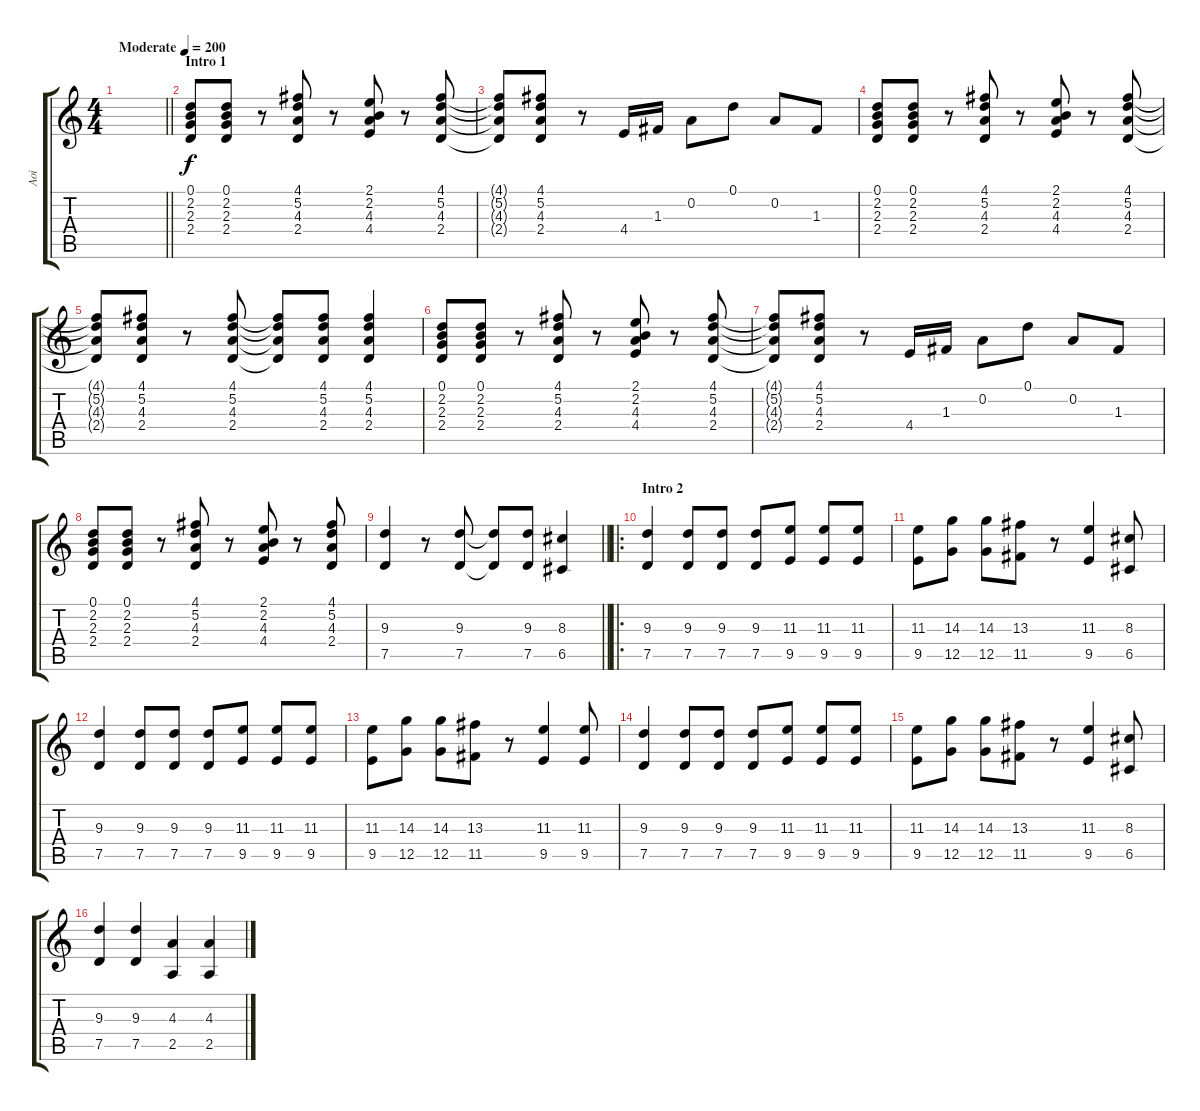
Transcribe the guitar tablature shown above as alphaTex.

\track ("Aoi" "Aoi") {instrument distortionguitar}
\staff {score tabs}
\tuning (D4 A3 F3 C3 G2 D2) {hide}
\ts (4 4)
\tempo (200 "Moderate")
\clef g2
\barLineRight lightlight
\ks c
|
\section ("" "Intro 1")
(0.1 2.2 2.3 2.4).8 (0.1 2.2 2.3 2.4).8 r.8 (4.1 5.2 4.3 2.4).8 r.8 (2.1 2.2 4.3 4.4).8 r.8 (4.1 5.2 4.3 2.4).8 |
(4.1{t} 5.2{t} 4.3{t} 2.4{t}).8 (4.1 5.2 4.3 2.4).8 r.8 4.4.16 1.3.16 0.2.8 0.1.8 0.2.8 1.3.8 |
(0.1 2.2 2.3 2.4).8 (0.1 2.2 2.3 2.4).8 r.8 (4.1 5.2 4.3 2.4).8 r.8 (2.1 2.2 4.3 4.4).8 r.8 (4.1 5.2 4.3 2.4).8 |
(4.1{t} 5.2{t} 4.3{t} 2.4{t}).8 (4.1 5.2 4.3 2.4).8 r.8 (4.1 5.2 4.3 2.4).8 (4.1{t} 5.2{t} 4.3{t} 2.4{t}).8 (4.1 5.2 4.3 2.4).8 (4.1 5.2 4.3 2.4).4 |
(0.1 2.2 2.3 2.4).8 (0.1 2.2 2.3 2.4).8 r.8 (4.1 5.2 4.3 2.4).8 r.8 (2.1 2.2 4.3 4.4).8 r.8 (4.1 5.2 4.3 2.4).8 |
(4.1{t} 5.2{t} 4.3{t} 2.4{t}).8 (4.1 5.2 4.3 2.4).8 r.8 4.4.16 1.3.16 0.2.8 0.1.8 0.2.8 1.3.8 |
(0.1 2.2 2.3 2.4).8 (0.1 2.2 2.3 2.4).8 r.8 (4.1 5.2 4.3 2.4).8 r.8 (2.1 2.2 4.3 4.4).8 r.8 (4.1 5.2 4.3 2.4).8 |
\barLineRight lightlight
(9.3 7.5).4 r.8 (9.3 7.5).8 (9.3{t} 7.5{t}).8 (9.3 7.5).8 (8.3 6.5).4 |
\ro
\section ("" "Intro 2")
(9.3 7.5).4 (9.3 7.5).8 (9.3 7.5).8 (9.3 7.5).8 (11.3 9.5).8 (11.3 9.5).8 (11.3 9.5).8 |
(11.3 9.5).8 (14.3 12.5).8 (14.3 12.5).8 (13.3 11.5).8 r.8 (11.3 9.5).4 (8.3 6.5).8 |
(9.3 7.5).4 (9.3 7.5).8 (9.3 7.5).8 (9.3 7.5).8 (11.3 9.5).8 (11.3 9.5).8 (11.3 9.5).8 |
(11.3 9.5).8 (14.3 12.5).8 (14.3 12.5).8 (13.3 11.5).8 r.8 (11.3 9.5).4 (11.3 9.5).8 |
(9.3 7.5).4 (9.3 7.5).8 (9.3 7.5).8 (9.3 7.5).8 (11.3 9.5).8 (11.3 9.5).8 (11.3 9.5).8 |
(11.3 9.5).8 (14.3 12.5).8 (14.3 12.5).8 (13.3 11.5).8 r.8 (11.3 9.5).4 (8.3 6.5).8 |
(9.3 7.5).4 (9.3 7.5).4 (4.3 2.5).4 (4.3 2.5).4
